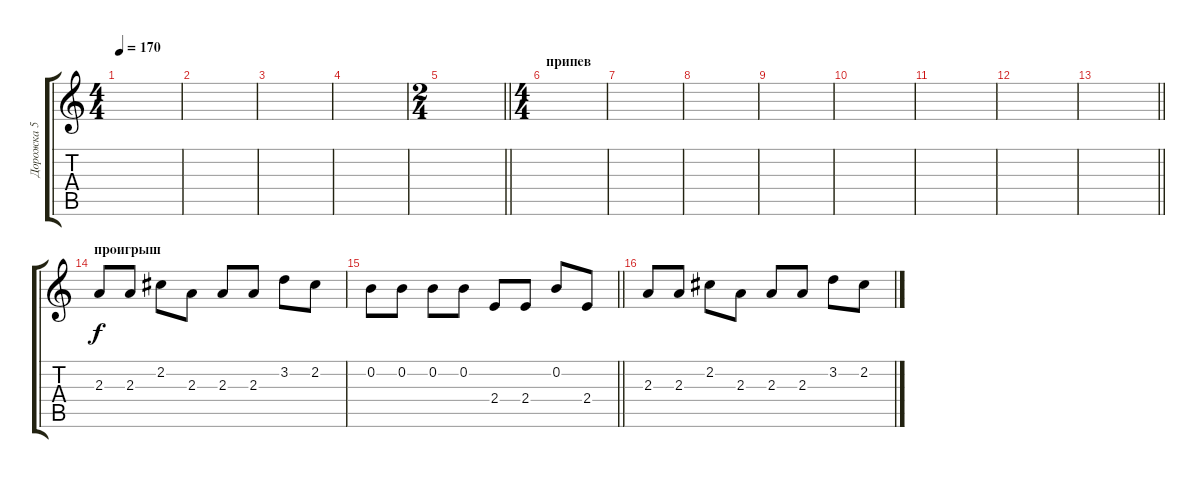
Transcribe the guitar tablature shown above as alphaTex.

\track ("Дорожка 5" "Дорожка 5") {instrument overdrivenguitar}
\staff {score tabs}
\tuning (E4 B3 G3 D3 A2 E2) {hide}
\ts (4 4)
\tempo 170
\clef g2
\ks c
|
|
|
|
\ts (2 4)
\barLineRight lightlight
|
\ts (4 4)
\section ("" "припев")
|
|
|
|
|
|
|
\barLineRight lightlight
|
\section ("" "проигрыш")
2.3.8 2.3.8 2.2.8 2.3.8 2.3.8 2.3.8 3.2.8 2.2.8 |
\barLineRight lightlight
0.2.8 0.2.8 0.2.8 0.2.8 2.4.8 2.4.8 0.2.8 2.4.8 |
2.3.8 2.3.8 2.2.8 2.3.8 2.3.8 2.3.8 3.2.8 2.2.8
